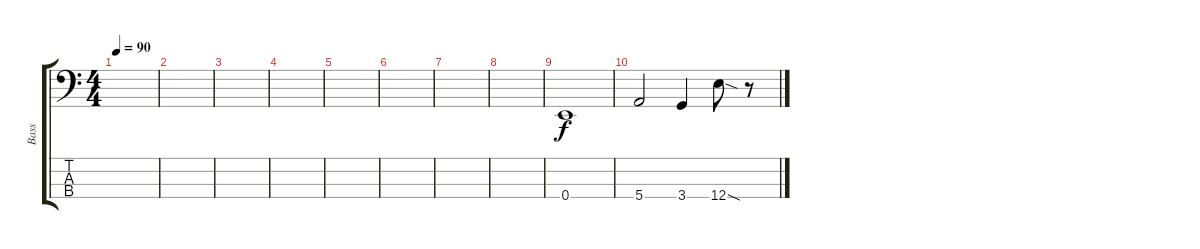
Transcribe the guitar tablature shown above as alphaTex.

\track ("Bass" "Bass") {instrument electricbassfinger}
\staff {score tabs}
\tuning (G2 D2 A1 E1) {hide}
\ts (4 4)
\tempo 90
\clef f4
\ks c
|
|
|
|
|
|
|
|
0.4.1 |
5.4.2 3.4.4 12.4{sod}.8 r.8
